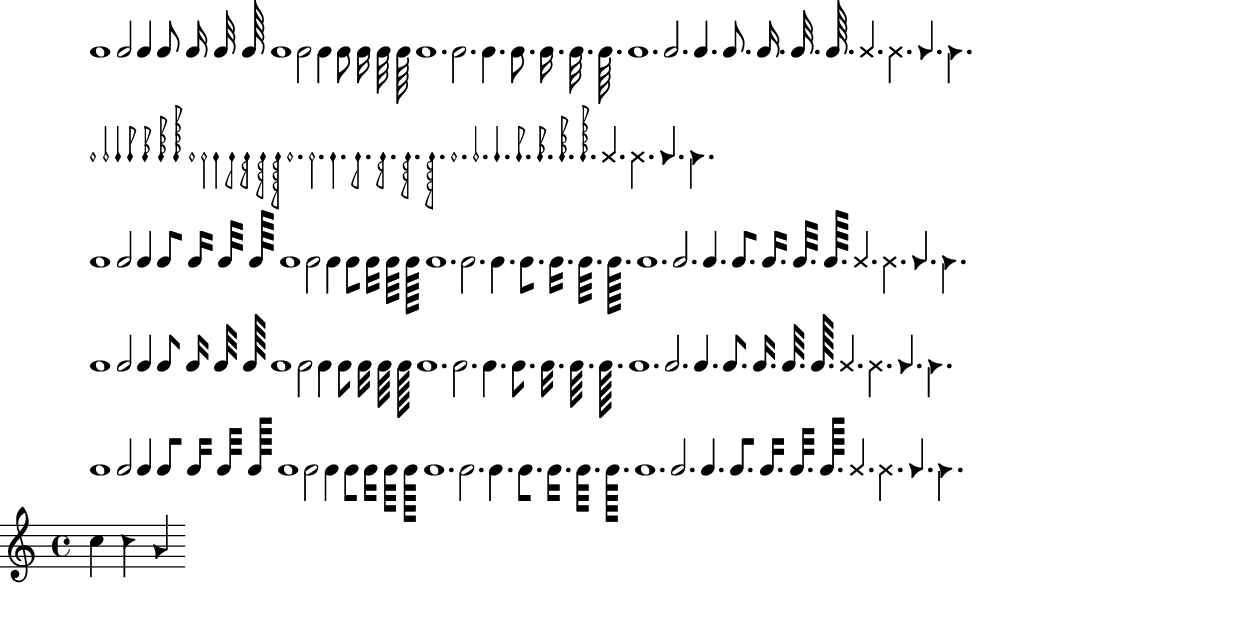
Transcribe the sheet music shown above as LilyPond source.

%% Generated by lilypond-book.py
%% Options: [exampleindent=10.16\mm,indent=0\mm,line-width=160\mm]
\include "lilypond-book-preamble.ly"


% ****************************************************************
% Start cut-&-pastable-section
% ****************************************************************



\paper {
  indent = 0\mm
  line-width = 160\mm
  % offset the left padding, also add 1mm as lilypond creates cropped
  % images with a little space on the right
  line-width = #(- line-width (* mm  3.000000) (* mm 1))
}

\layout {
  
}





% ****************************************************************
% ly snippet:
% ****************************************************************
\sourcefilename "/home/gub/NewGub/gub/target/linux-x86/src/lilypond-git.sv.gnu.org--lilypond.git-release-unstable/input/regression/markup-note.ly"
\sourcefileline 0
\header {

  texidoc = "The note markup function may be used to make metronome
 markings. It works for a variety of flag, dot and duration settings."
}
\version "2.19.21"

mrkp =
\markup {
   \note #"1" #1
   \note #"2" #1
   \note #"4" #1
   \note #"8" #1
   \note #"16" #1
   \note #"32" #1
   \note #"64" #1

   \note #"1" #-1
   \note #"2" #-1
   \note #"4" #-1
   \note #"8" #-1
   \note #"16" #-1
   \note #"32" #-1
   \note #"64" #-1

   \note #"1." #-1
   \note #"2." #-1
   \note #"4." #-1
   \note #"8." #-1
   \note #"16." #-1
   \note #"32." #-1
   \note #"64." #-1

   \note #"1." #1
   \note #"2." #1
   \note #"4." #1
   \note #"8." #1
   \note #"16." #1
   \note #"32." #1
   \note #"64." #1

   \override #'(style . cross)
   { \note-by-number #2 #1 #1
     \note-by-number #2 #1 #-1
   }
   \override #'(style . triangle)
   { \note-by-number #2 #1 #1
     \note-by-number #2 #1 #-1
   }
}

\score {
  \relative
  {
    c''4^\markup {
            \column {
                    \mrkp
                    \override #'(style . mensural) \mrkp
                    \override #'(flag-style . modern-straight-flag) \mrkp
                    \override #'(flag-style . old-straight-flag) \mrkp
                    \override #'(flag-style . flat-flag) \mrkp
            }
    }
    \override NoteHead.style = #'triangle
    c4 a
  }
  \layout {
    \context {
      \Score
      \override PaperColumn.keep-inside-line = ##f
    }
  }
}



% ****************************************************************
% end ly snippet
% ****************************************************************
